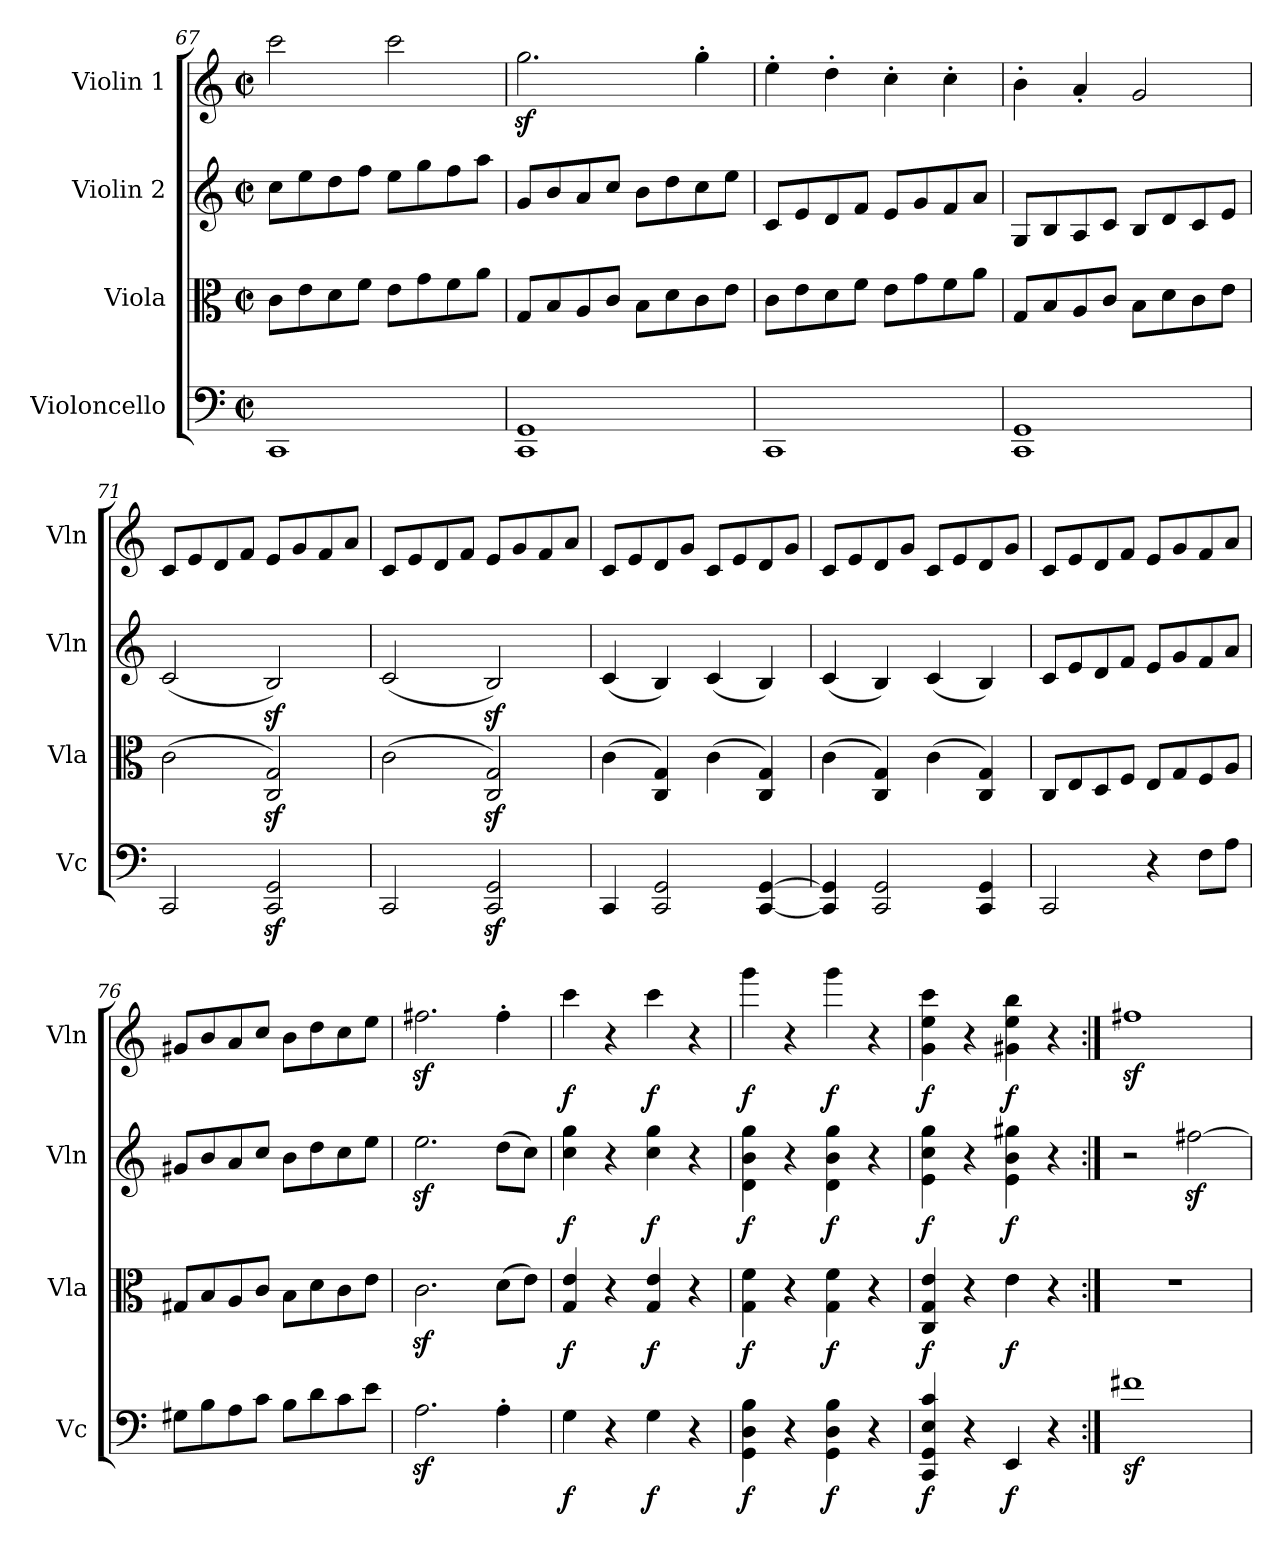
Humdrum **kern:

**kern	**dynam	**kern	**dynam	**kern	**dynam	**kern	**dynam
*part4	*part4	*part3	*part3	*part2	*part2	*part1	*part1
*staff4	*staff4	*staff3	*staff3	*staff2	*staff2	*staff1	*staff1
*I"Violoncello	*	*I"Viola	*	*I"Violin 2	*	*I"Violin 1	*
*I'Vc	*	*I'Vla	*	*I'Vln	*	*I'Vln	*
*clefF4	*	*clefC3	*	*clefG2	*	*clefG2	*
*k[]	*	*k[]	*	*k[]	*	*k[]	*
*M2/2	*	*M2/2	*	*M2/2	*	*M2/2	*
*met(c|)	*	*met(c|)	*	*met(c|)	*	*met(c|)	*
=67	=67	=67	=67	=67	=67	=67	=67
1CC	.	8c\L	.	8cc\L	.	2ccc\	.
.	.	8e\	.	8ee\	.	.	.
.	.	8d\	.	8dd\	.	.	.
.	.	8f\J	.	8ff\J	.	.	.
.	.	8e\L	.	8ee\L	.	2ccc\	.
.	.	8g\	.	8gg\	.	.	.
.	.	8f\	.	8ff\	.	.	.
.	.	8a\J	.	8aa\J	.	.	.
!!LO:PB:g=z
=68	=68	=68	=68	=68	=68	=68	=68
1CC 1GG	.	8G/L	.	8g/L	.	2.ggz<\	.
.	.	8B/	.	8b/	.	.	.
.	.	8A/	.	8a/	.	.	.
.	.	8c/J	.	8cc/J	.	.	.
.	.	8B\L	.	8b\L	.	.	.
.	.	8d\	.	8dd\	.	.	.
.	.	8c\	.	8cc\	.	4gg'\	.
.	.	8e\J	.	8ee\J	.	.	.
=69	=69	=69	=69	=69	=69	=69	=69
1CC	.	8c\L	.	8c/L	.	4ee'\	.
.	.	8e\	.	8e/	.	.	.
.	.	8d\	.	8d/	.	4dd'\	.
.	.	8f\J	.	8f/J	.	.	.
.	.	8e\L	.	8e/L	.	4cc'\	.
.	.	8g\	.	8g/	.	.	.
.	.	8f\	.	8f/	.	4cc'\	.
.	.	8a\J	.	8a/J	.	.	.
=70	=70	=70	=70	=70	=70	=70	=70
1CC 1GG	.	8G/L	.	8G/L	.	4b'\	.
.	.	8B/	.	8B/	.	.	.
.	.	8A/	.	8A/	.	4a'/	.
.	.	8c/J	.	8c/J	.	.	.
.	.	8B\L	.	8B/L	.	2g/	.
.	.	8d\	.	8d/	.	.	.
.	.	8c\	.	8c/	.	.	.
.	.	8e\J	.	8e/J	.	.	.
=71	=71	=71	=71	=71	=71	=71	=71
2CC/	.	(2c\	.	(2c/	.	8c/L	.
.	.	.	.	.	.	8e/	.
.	.	.	.	.	.	8d/	.
.	.	.	.	.	.	8f/J	.
2CC/z< 2GG/z<	.	2C/z< 2G/z<)	.	2Bz</)	.	8e/L	.
.	.	.	.	.	.	8g/	.
.	.	.	.	.	.	8f/	.
.	.	.	.	.	.	8a/J	.
=72	=72	=72	=72	=72	=72	=72	=72
2CC/	.	(2c\	.	(2c/	.	8c/L	.
.	.	.	.	.	.	8e/	.
.	.	.	.	.	.	8d/	.
.	.	.	.	.	.	8f/J	.
2CC/z< 2GG/z<	.	2C/z< 2G/z<)	.	2Bz</)	.	8e/L	.
.	.	.	.	.	.	8g/	.
.	.	.	.	.	.	8f/	.
.	.	.	.	.	.	8a/J	.
!!LO:LB:g=z
=73	=73	=73	=73	=73	=73	=73	=73
4CC/	.	(4c\	.	(4c/	.	8c/L	.
.	.	.	.	.	.	8e/	.
2CC/ 2GG/	.	4C/ 4G/)	.	4B/)	.	8d/	.
.	.	.	.	.	.	8g/J	.
.	.	(4c\	.	(4c/	.	8c/L	.
.	.	.	.	.	.	8e/	.
[4CC/ [4GG/	.	4C/ 4G/)	.	4B/)	.	8d/	.
.	.	.	.	.	.	8g/J	.
=74	=74	=74	=74	=74	=74	=74	=74
4CC/] 4GG/]	.	(4c\	.	(4c/	.	8c/L	.
.	.	.	.	.	.	8e/	.
2CC/ 2GG/	.	4C/ 4G/)	.	4B/)	.	8d/	.
.	.	.	.	.	.	8g/J	.
.	.	(4c\	.	(4c/	.	8c/L	.
.	.	.	.	.	.	8e/	.
4CC/ 4GG/	.	4C/ 4G/)	.	4B/)	.	8d/	.
.	.	.	.	.	.	8g/J	.
=75	=75	=75	=75	=75	=75	=75	=75
2CC/	.	8C/L	.	8c/L	.	8c/L	.
.	.	8E/	.	8e/	.	8e/	.
.	.	8D/	.	8d/	.	8d/	.
.	.	8F/J	.	8f/J	.	8f/J	.
4r	.	8E/L	.	8e/L	.	8e/L	.
.	.	8G/	.	8g/	.	8g/	.
8F\L	.	8F/	.	8f/	.	8f/	.
8A\J	.	8A/J	.	8a/J	.	8a/J	.
=76	=76	=76	=76	=76	=76	=76	=76
8G#X\L	.	8G#X/L	.	8g#X/L	.	8g#X/L	.
8B\	.	8B/	.	8b/	.	8b/	.
8A\	.	8A/	.	8a/	.	8a/	.
8c\J	.	8c/J	.	8cc/J	.	8cc/J	.
8B\L	.	8B\L	.	8b\L	.	8b\L	.
8d\	.	8d\	.	8dd\	.	8dd\	.
8c\	.	8c\	.	8cc\	.	8cc\	.
8e\J	.	8e\J	.	8ee\J	.	8ee\J	.
!!LO:LB:g=z
=76X1	=76X1	=76X1	=76X1	=76X1	=76X1	=76X1	=76X1
2.Az<\	.	2.cz<\	.	2.eez<\	.	2.ff#Xz<\	.
4A'\	.	(8d\L	.	(8dd\L	.	4ff#'\	.
.	.	8e\J)	.	8cc\J)	.	.	.
=76X2	=76X2	=76X2	=76X2	=76X2	=76X2	=76X2	=76X2
!	!LO:DY:b	!	!LO:DY:b	!	!LO:DY:b	!	!LO:DY:b
4G\	f	4G/ 4e/	f	4cc\ 4gg\	f	4ccc\	f
4r	.	4r	.	4r	.	4r	.
!	!LO:DY:b	!	!LO:DY:b	!	!LO:DY:b	!	!LO:DY:b
4G\	f	4G/ 4e/	f	4cc\ 4gg\	f	4ccc\	f
4r	.	4r	.	4r	.	4r	.
=76X3	=76X3	=76X3	=76X3	=76X3	=76X3	=76X3	=76X3
!	!LO:DY:b	!	!LO:DY:b	!	!LO:DY:b	!	!LO:DY:b
4GG\ 4D\ 4B\	f	4G\ 4f\	f	4d\ 4b\ 4gg\	f	4ggg\	f
4r	.	4r	.	4r	.	4r	.
!	!LO:DY:b	!	!LO:DY:b	!	!LO:DY:b	!	!LO:DY:b
4GG\ 4D\ 4B\	f	4G\ 4f\	f	4d\ 4b\ 4gg\	f	4ggg\	f
4r	.	4r	.	4r	.	4r	.
=76X4	=76X4	=76X4	=76X4	=76X4	=76X4	=76X4	=76X4
!	!LO:DY:b	!	!LO:DY:b	!	!LO:DY:b	!	!LO:DY:b
4CC/ 4GG/ 4E/ 4c/	f	4C/ 4G/ 4e/	f	4e\ 4cc\ 4gg\	f	4g\ 4ee\ 4ccc\	f
4r	.	4r	.	4r	.	4r	.
!	!LO:DY:b	!	!LO:DY:b	!	!LO:DY:b	!	!LO:DY:b
4EE/	f	4e\	f	4e\ 4b\ 4gg#X\	f	4g#X\ 4ee\ 4bb\	f
4r	.	4r	.	4r	.	4r	.
=77:|!	=77:|!	=77:|!	=77:|!	=77:|!	=77:|!	=77:|!	=77:|!
1f#Xz<	.	1r	.	2r	.	1ff#Xz<	.
.	.	.	.	[2ff#Xz<\	.	.	.
=	=	=	=	=	=	=	=
*-	*-	*-	*-	*-	*-	*-	*-
